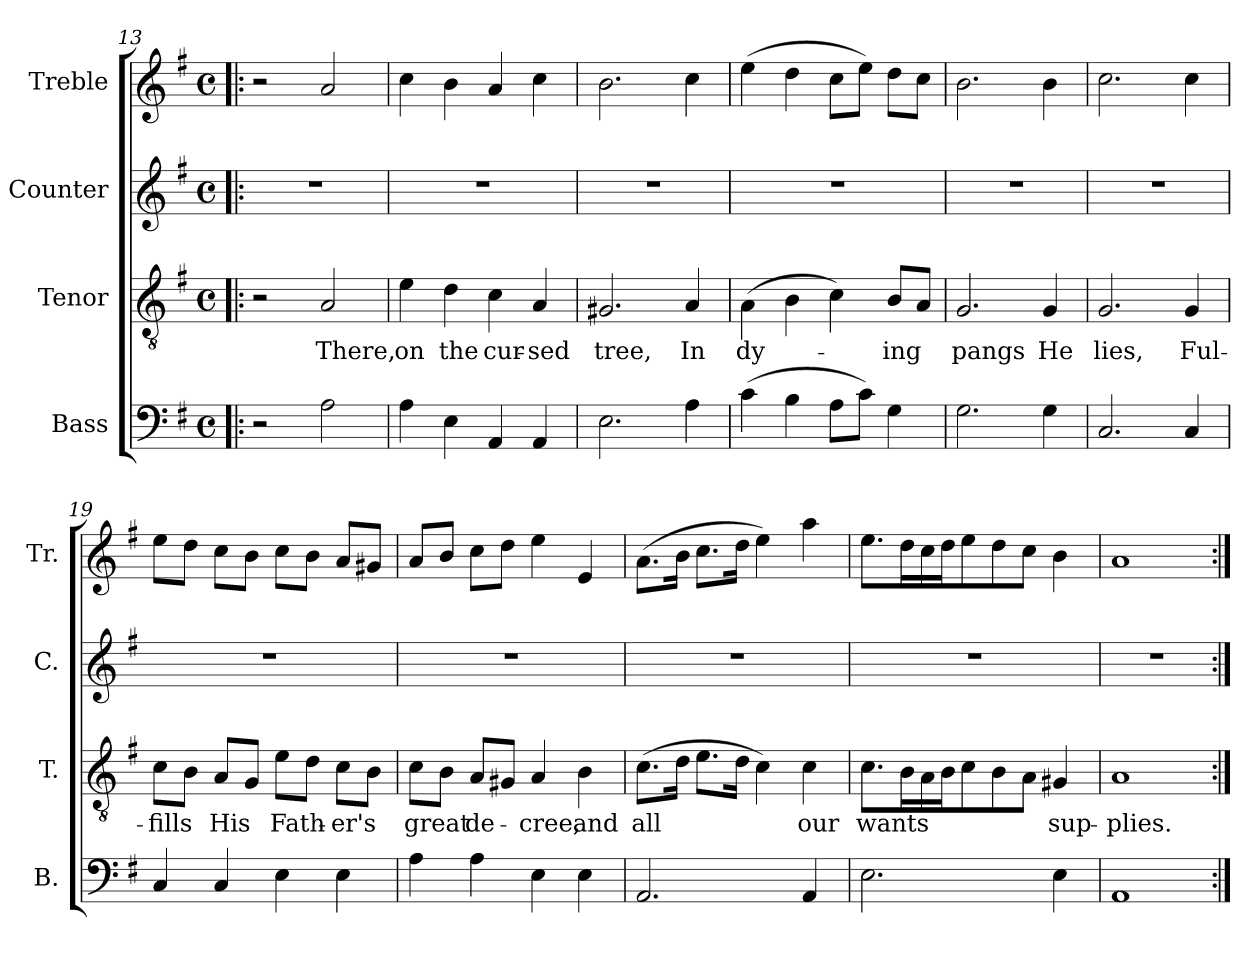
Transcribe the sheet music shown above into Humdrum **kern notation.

**kern	**kern	**text	**kern	**kern
*part4	*part3	*part3	*part2	*part1
*staff4	*staff3	*staff3	*staff2	*staff1
*I"Bass	*I"Tenor	*	*I"Counter	*I"Treble
*I'B.	*I'T.	*	*I'C.	*I'Tr.
*clefF4	*clefGv2	*	*clefG2	*clefG2
*k[f#]	*k[f#]	*	*k[f#]	*k[f#]
*M4/4	*M4/4	*	*M4/4	*M4/4
*met(c)	*met(c)	*	*met(c)	*met(c)
=13!|:	=13!|:	=13!|:	=13!|:	=13!|:
2r	2r	.	1r	2r
2A\	2A/	There,	.	2a/
=14	=14	=14	=14	=14
4A\	4e\	on	1r	4cc\
4E\	4d\	the	.	4b\
4AA/	4c\	cur-	.	4a/
4AA/	4A/	-sed	.	4cc\
=15	=15	=15	=15	=15
2.E\	2.G#X/	tree,	1r	2.b\
4A\	4A/	In	.	4cc\
=16	=16	=16	=16	=16
(4c\	(4A\	dy-	1r	(4ee\
4B\	4B\	.	.	4dd\
8A\L	4c\)	.	.	8cc\L
8c\J)	.	.	.	8ee\J)
4G\	8B/L	-ing	.	8dd\L
.	8A/J	.	.	8cc\J
=17	=17	=17	=17	=17
2.G\	2.G/	pangs	1r	2.b\
4G\	4G/	He	.	4b\
=18	=18	=18	=18	=18
2.C/	2.G/	lies,	1r	2.cc\
4C/	4G/	Ful-	.	4cc\
!!LO:LB:g=z
=19	=19	=19	=19	=19
4C/	8c\L	-fills	1r	8ee\L
.	8B\J	.	.	8dd\J
4C/	8A/L	His	.	8cc\L
.	8G/J	.	.	8b\J
4E\	8e\L	Fath-	.	8cc\L
.	8d\J	.	.	8b\J
4E\	8c\L	-er's	.	8a/L
.	8B\J	.	.	8g#X/J
=20	=20	=20	=20	=20
4A\	8c\L	great	1r	8a/L
.	8B\J	.	.	8b/J
4A\	8A/L	de-	.	8cc\L
.	8G#X/J	.	.	8dd\J
4E\	4A/	-cree,	.	4ee\
4E\	4B\	and	.	4e/
=21	=21	=21	=21	=21
2.AA/	(8.c\L	all	1r	(8.a\L
.	16d\Jk	.	.	16b\Jk
.	8.e\L	.	.	8.cc\L
.	16d\Jk	.	.	16dd\Jk
.	4c\)	.	.	4ee\)
4AA/	4c\	our	.	4aa\
=22	=22	=22	=22	=22
2.E\	8.c\L	wants	1r	8.ee\L
.	16B\L	.	.	16dd\L
.	16A\	.	.	16cc\
.	16B\J	.	.	16dd\J
.	8c\	.	.	8ee\
.	8B\	.	.	8dd\
.	8A\J	.	.	8cc\J
4E\	4G#X/	sup-	.	4b\
=23	=23	=23	=23	=23
1AA	1A	-plies.	1r	1a
=:|!	=:|!	=:|!	=:|!	=:|!
*-	*-	*-	*-	*-
